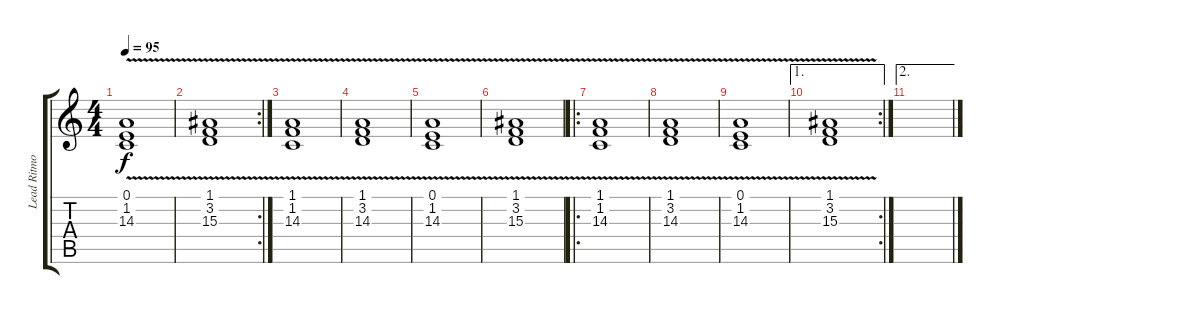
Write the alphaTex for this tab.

\track ("Lead Ritmo" "Lead Ritmo") {instrument accordion}
\staff {score tabs}
\tuning (E4 B3 G3 D3 A2 E2) {hide}
\ts (4 4)
\tempo 95
\clef g2
\ks c
(0.1{v} 1.2{v} 14.3{v}).1{dy f} |
\rc 2
(1.1{v} 3.2{v} 15.3{v}).1 |
(1.1{v} 1.2{v} 14.3{v}).1{instrument fx7echoes} |
(1.1{v} 3.2{v} 14.3{v}).1 |
(0.1{v} 1.2{v} 14.3{v}).1 |
(1.1{v} 3.2{v} 15.3{v}).1 |
\ro
(1.1{v} 1.2{v} 14.3{v}).1{instrument fx7echoes} |
(1.1{v} 3.2{v} 14.3{v}).1 |
(0.1{v} 1.2{v} 14.3{v}).1 |
\ae 1
\rc 2
(1.1{v} 3.2{v} 15.3{v}).1 |
\ae 2
